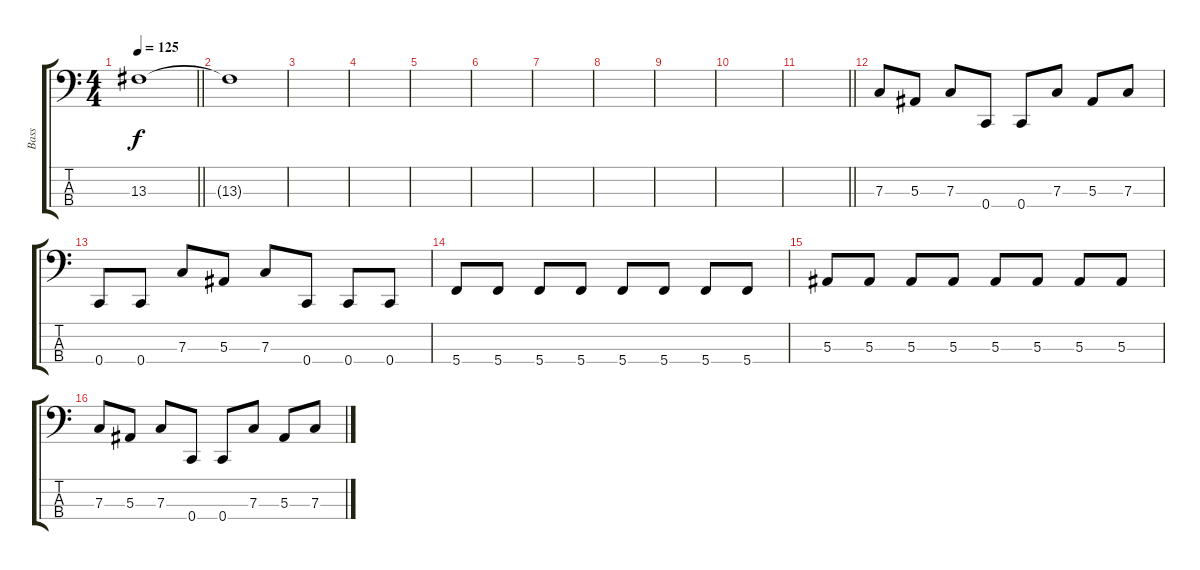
\track ("Bass" "Bass") {instrument electricbasspick}
\staff {score tabs}
\tuning (Eb2 Bb1 F1 C1) {hide}
\ts (4 4)
\tempo 125
\clef f4
\barLineRight lightlight
\ks c
13.3{t}.1{dy f} |
13.3{t}.1 |
|
|
|
|
|
|
|
|
\barLineRight lightlight
|
7.3.8 5.3.8 7.3.8 0.4.8 0.4.8 7.3.8 5.3.8 7.3.8 |
0.4.8 0.4.8 7.3.8 5.3.8 7.3.8 0.4.8 0.4.8 0.4.8 |
5.4.8 5.4.8 5.4.8 5.4.8 5.4.8 5.4.8 5.4.8 5.4.8 |
5.3.8 5.3.8 5.3.8 5.3.8 5.3.8 5.3.8 5.3.8 5.3.8 |
7.3.8 5.3.8 7.3.8 0.4.8 0.4.8 7.3.8 5.3.8 7.3.8
